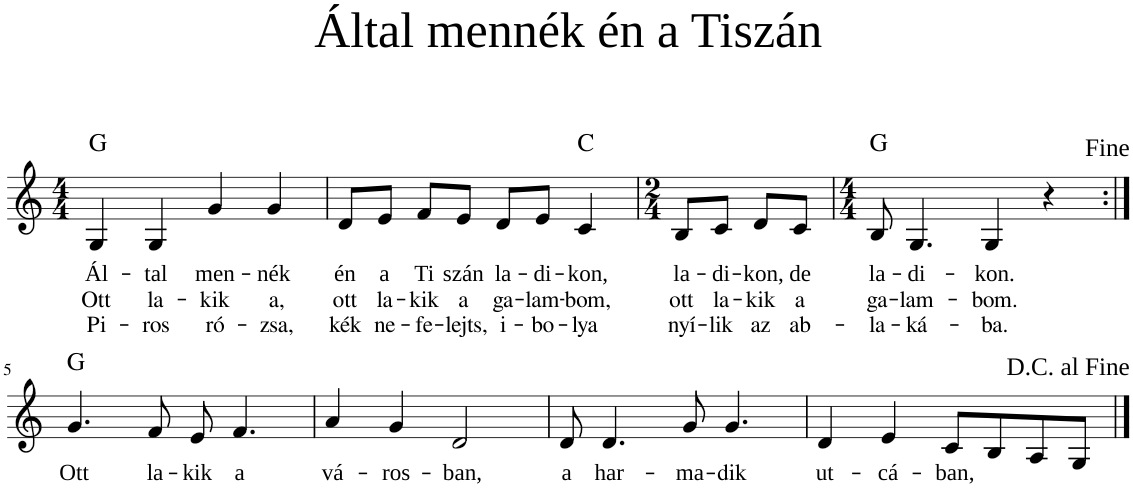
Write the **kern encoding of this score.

**kern	**text	**text	**text	**harte
*part1	*part1	*part1	*part1	*part1
*staff1	*staff1	*staff1	*staff1	*
*I"Piano	*	*	*	*
*I'Pno	*	*	*	*
*clefG2	*	*	*	*
*k[]	*	*	*	*
*M4/4	*	*	*	*
=1	=1	=1	=1	=1
!	!LO:LY:b	!LO:LY:b	!LO:LY:b	!LO:H:kt=N.C.
4G/	Ál-	Ott	Pi-	N
!	!LO:LY:b	!LO:LY:b	!LO:LY:b	!
4G/	-tal	la-	-ros	.
!	!LO:LY:b	!LO:LY:b	!LO:LY:b	!
4g/	men-	-kik	ró-	.
!	!LO:LY:b	!LO:LY:b	!LO:LY:b	!
4g/	-nék	a,	-zsa,	.
=2	=2	=2	=2	=2
!	!LO:LY:b	!LO:LY:b	!LO:LY:b	!
8d/L	én	ott	kék	.
!	!LO:LY:b	!LO:LY:b	!LO:LY:b	!
8e/J	a	la-	ne-	.
!	!LO:LY:b	!LO:LY:b	!LO:LY:b	!
8f/L	Ti	-kik	-fe-	.
!	!LO:LY:b	!LO:LY:b	!LO:LY:b	!
8e/J	szán	a	-lejts,	.
!	!LO:LY:b	!LO:LY:b	!LO:LY:b	!
8d/L	la-	ga-	i-	.
!	!LO:LY:b	!LO:LY:b	!LO:LY:b	!
8e/J	-di-	-lam-	-bo-	.
!	!LO:LY:b	!LO:LY:b	!LO:LY:b	!LO:H:kt=N.C.
4c/	-kon,	-bom,	-lya	N
=3	=3	=3	=3	=3
*M2/4	*	*	*	*
!	!LO:LY:b	!LO:LY:b	!LO:LY:b	!
8B/L	la-	ott	nyí-	.
!	!LO:LY:b	!LO:LY:b	!LO:LY:b	!
8c/J	-di-	la-	-lik	.
!	!LO:LY:b	!LO:LY:b	!LO:LY:b	!
8d/L	-kon,	-kik	az	.
!	!LO:LY:b	!LO:LY:b	!LO:LY:b	!
8c/J	de	a	ab-	.
=4	=4	=4	=4	=4
*M4/4	*	*	*	*
!	!LO:LY:b	!LO:LY:b	!LO:LY:b	!LO:H:kt=N.C.
8B/	la-	ga-	-la-	N
!	!LO:LY:b	!LO:LY:b	!LO:LY:b	!
4.G/	-di-	-lam-	-ká-	.
!	!LO:LY:b	!LO:LY:b	!LO:LY:b	!
4G/	-kon.	-bom.	-ba.	.
4r	.	.	.	.
!LO:TX:a:t=<font face="Times New Roman"/>Fine	!	!	!	!
!!LO:LB:g=z
=5:|!	=5:|!	=5:|!	=5:|!	=5:|!
!	!LO:LY:b	!	!	!LO:H:kt=N.C.
4.g/	Ott	.	.	N
!	!LO:LY:b	!	!	!
8f/	la-	.	.	.
!	!LO:LY:b	!	!	!
8e/	kik	.	.	.
!	!LO:LY:b	!	!	!
4.f/	a	.	.	.
=6	=6	=6	=6	=6
!	!LO:LY:b	!	!	!
4a/	vá-	.	.	.
!	!LO:LY:b	!	!	!
4g/	-ros-	.	.	.
!	!LO:LY:b	!	!	!
2d/	-ban,	.	.	.
=7	=7	=7	=7	=7
!	!LO:LY:b	!	!	!
8d/	a	.	.	.
!	!LO:LY:b	!	!	!
4.d/	har-	.	.	.
!	!LO:LY:b	!	!	!
8g/	-ma-	.	.	.
!	!LO:LY:b	!	!	!
4.g/	-dik	.	.	.
=8	=8	=8	=8	=8
!	!LO:LY:b	!	!	!
4d/	ut-	.	.	.
!	!LO:LY:b	!	!	!
4e/	-cá-	.	.	.
!	!LO:LY:b	!	!	!
8c/L	-ban,	.	.	.
8B/	.	.	.	.
8A/	.	.	.	.
8G/J	.	.	.	.
!LO:TX:a:t=<font face="Times New Roman"/>D.C. al Fine	!	!	!	!
==	==	==	==	==
*-	*-	*-	*-	*-
